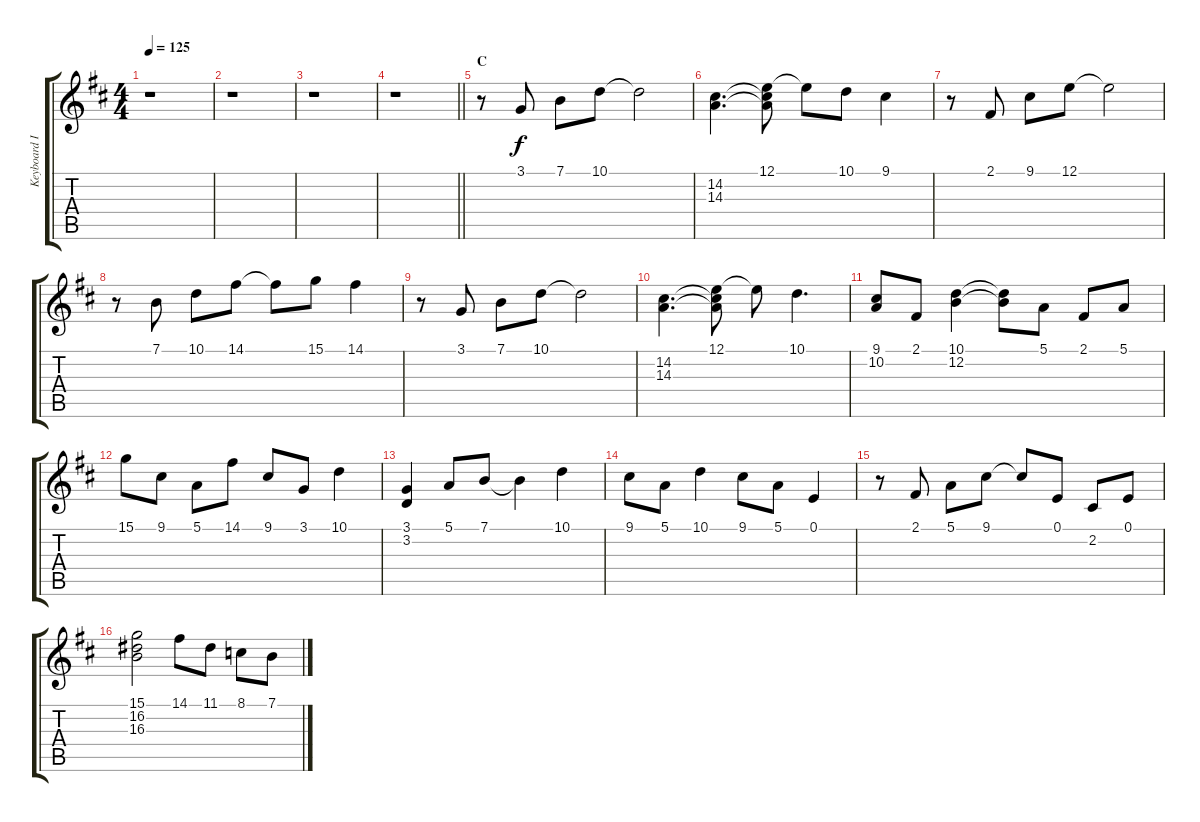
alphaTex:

\track ("Keyboard III" "Keyboard I") {instrument pad1newage}
\staff {score tabs}
\tuning (E4 B3 G3 D3 A2 E2) {hide}
\ts (4 4)
\tempo 125
\clef g2
\ks d
r.1{dy f} |
r.1 |
r.1 |
\barLineRight lightlight
r.1 |
\section ("" "C")
r.8 3.1.8 7.1.8 10.1.8 10.1{t}.2 |
(14.2 14.3).4{d} (12.1 14.2{t} 14.3{t}).8 12.1{t}.8 10.1.8 9.1.4 |
r.8 2.1.8 9.1.8 12.1.8 12.1{t}.2 |
r.8 7.1.8 10.1.8 14.1.8 14.1{t}.8 15.1.8 14.1.4 |
r.8 3.1.8 7.1.8 10.1.8 10.1{t}.2 |
(14.2 14.3).4{d} (12.1 14.2{t} 14.3{t}).8 12.1{t}.8 10.1.4{d} |
(9.1 10.2).8 2.1.8 (10.1 12.2).4 (10.1{t} 12.2{t}).8 5.1.8 2.1.8 5.1.8 |
15.1.8 9.1.8 5.1.8 14.1.8 9.1.8 3.1.8 10.1.4 |
(3.1 3.2).4 5.1.8 7.1.8 7.1{t}.4 10.1.4 |
9.1.8 5.1.8 10.1.4 9.1.8 5.1.8 0.1.4 |
r.8 2.1.8 5.1.8 9.1.8 9.1{t}.8 0.1.8 2.2.8 0.1.8 |
(15.1 16.2 16.3).2 14.1.8 11.1.8 8.1.8 7.1.8
